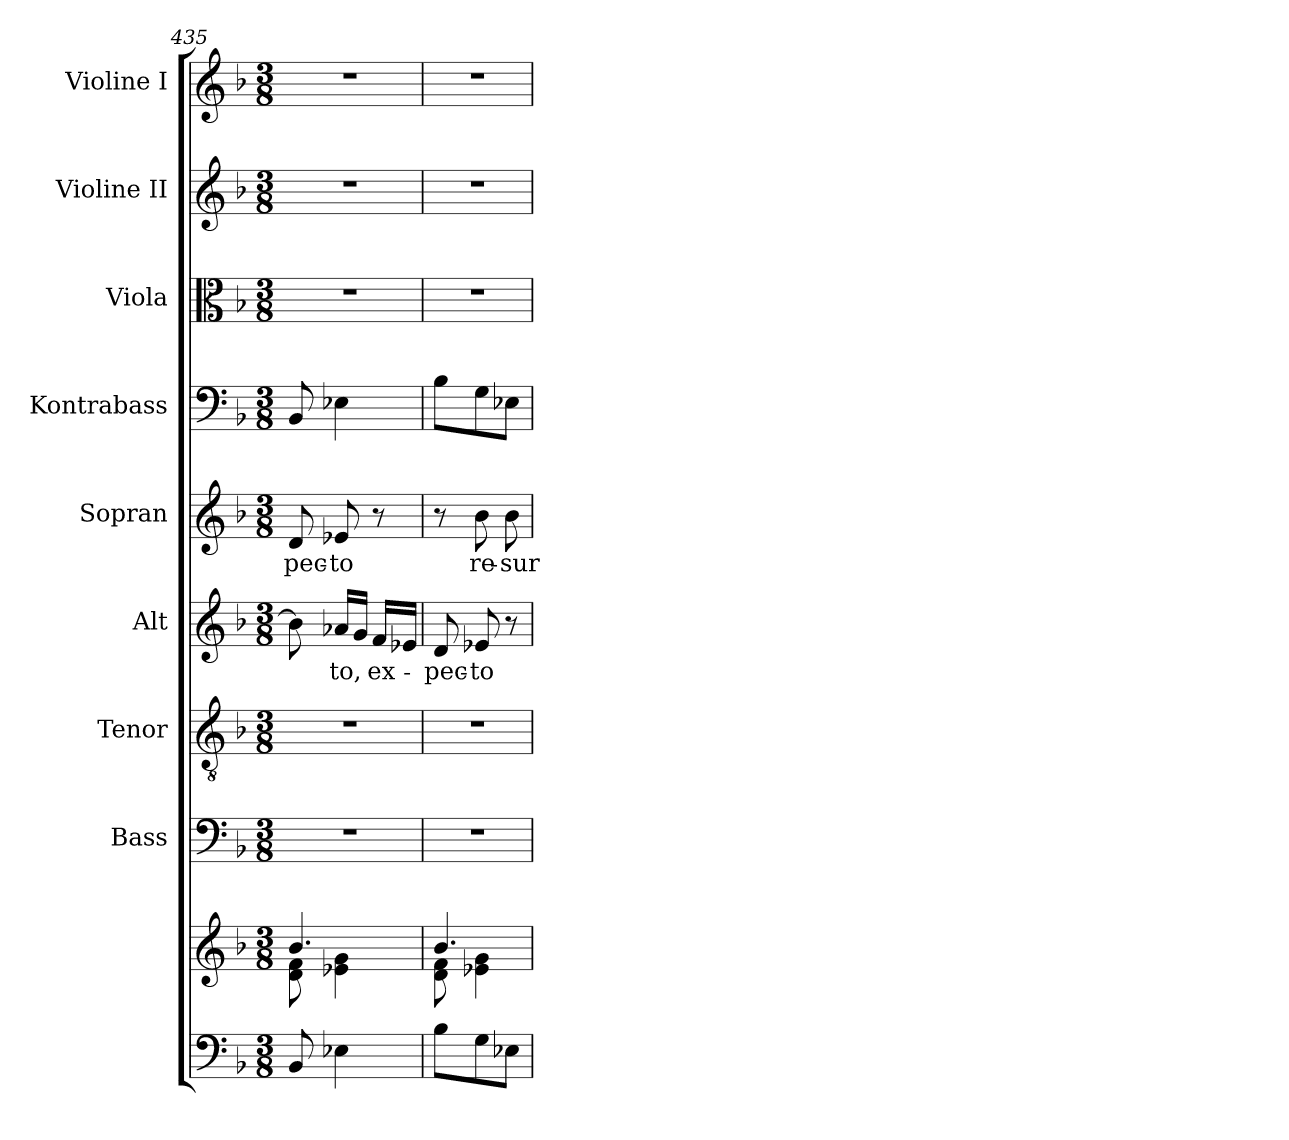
**kern	**kern	**kern	**kern	**kern	**text	**kern	**text	**kern	**kern	**kern	**kern
*part9	*part9	*part8	*part7	*part6	*part6	*part5	*part5	*part4	*part3	*part2	*part1
*staff10	*staff9	*staff8	*staff7	*staff6	*staff6	*staff5	*staff5	*staff4	*staff3	*staff2	*staff1
*	*	*I"Bass	*I"Tenor	*I"Alt	*	*I"Sopran	*	*I"Kontrabass	*I"Viola	*I"Violine II	*I"Violine I
*	*	*I'B.	*I'T.	*I'A.	*	*I'S.	*	*I'Kb.	*I'Vla.	*I'Vl. II	*I'Vl. I
*clefF4	*clefG2	*clefF4	*clefGv2	*clefG2	*	*clefG2	*	*clefF4	*clefC3	*clefG2	*clefG2
*	*	*	*	*	*	*	*	*ITrd7c12	*	*	*
*k[b-]	*k[b-]	*k[b-]	*k[b-]	*k[b-]	*	*k[b-]	*	*k[b-]	*k[b-]	*k[b-]	*k[b-]
*F:	*F:	*F:	*F:	*F:	*	*F:	*	*F:	*F:	*F:	*F:
*M3/8	*M3/8	*M3/8	*M3/8	*M3/8	*	*M3/8	*	*M3/8	*M3/8	*M3/8	*M3/8
=435	=435	=435	=435	=435	=435	=435	=435	=435	=435	=435	=435
*	*^	*	*	*	*	*	*	*	*	*	*
!	!	!	!	!	!	!	!	!LO:LY:b	!	!	!	!
8BB-/	4.b-/	8d\ 8f\	4.r	4.r	8b-\]	.	8d/	-pec-	8BBB-/	4.r	4.r	4.r
!	!	!	!	!	!	!LO:LY:b	!	!LO:LY:b	!	!	!	!
4E-X\	.	4e-X\ 4g\	.	.	16a-X/LL	-to,	8e-X/	-to	4EE-X\	.	.	.
.	.	.	.	.	16g/JJ	.	.	.	.	.	.	.
!	!	!	!	!	!	!LO:LY:b	!	!	!	!	!	!
.	.	.	.	.	16f/LL	ex-	8r	.	.	.	.	.
.	.	.	.	.	16e-X/JJ	.	.	.	.	.	.	.
=436	=436	=436	=436	=436	=436	=436	=436	=436	=436	=436	=436	=436
!	!	!	!	!	!	!LO:LY:b	!	!	!	!	!	!
8B-\L	4.b-/	8d\ 8f\	4.r	4.r	8d/	-pec-	8r	.	8BB-\L	4.r	4.r	4.r
!	!	!	!	!	!	!LO:LY:b	!	!LO:LY:b	!	!	!	!
8G\	.	4e-X\ 4g\	.	.	8e-X/	-to	8b-\	re-	8GG\	.	.	.
!	!	!	!	!	!	!	!	!LO:LY:b	!	!	!	!
8E-X\J	.	.	.	.	8r	.	8b-\	-sur-	8EE-X\J	.	.	.
*	*v	*v	*	*	*	*	*	*	*	*	*	*
=	=	=	=	=	=	=	=	=	=	=	=
*-	*-	*-	*-	*-	*-	*-	*-	*-	*-	*-	*-
